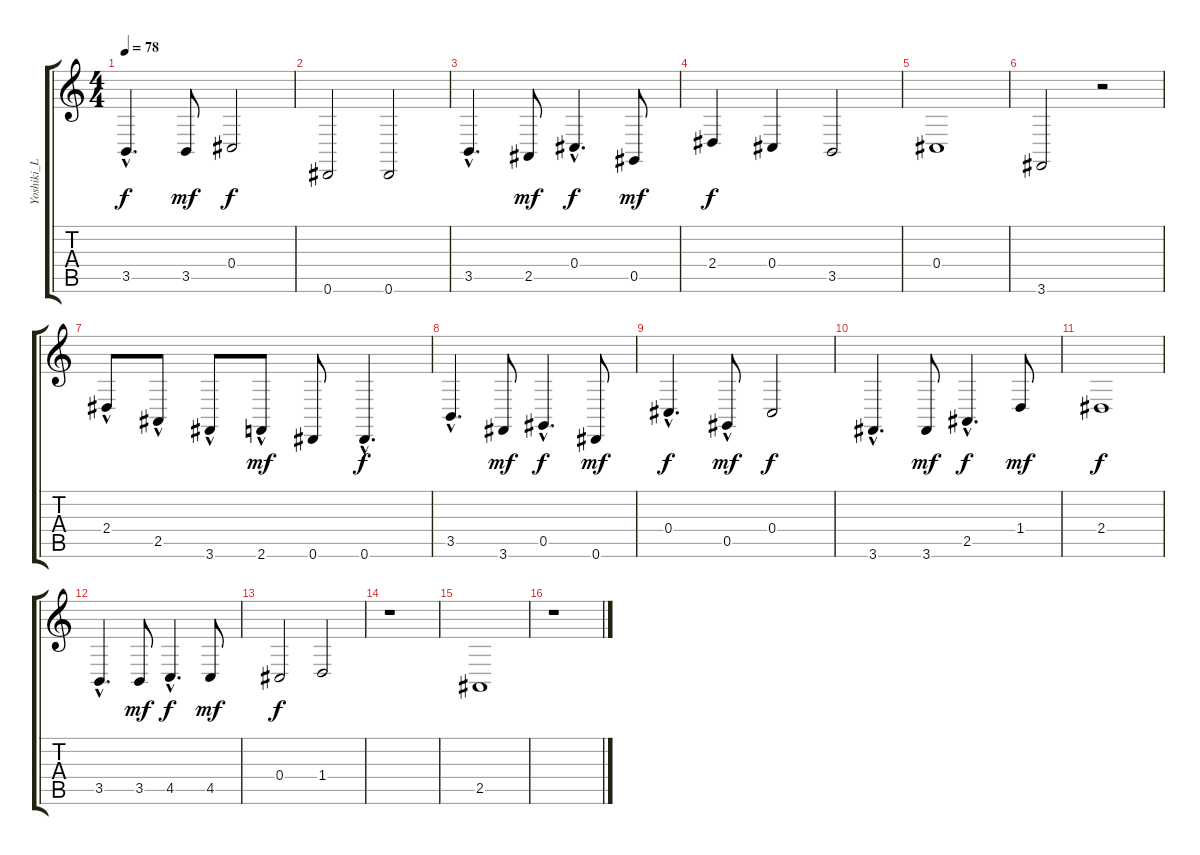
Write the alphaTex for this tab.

\track ("Yoshiki_L" "Yoshiki_L") {instrument acousticgrandpiano}
\staff {score tabs}
\tuning (Eb4 Bb3 Gb3 Db3 Ab2 Eb2) {hide}
\ts (4 4)
\tempo 78
\clef g2
\ks c
3.5{hac}.4{d dy f} 3.5.8{dy mf} 0.4.2{dy f} |
0.6.2 0.6.2 |
3.5{hac}.4{d} 2.5.8{dy mf} 0.4{hac}.4{d dy f} 0.5.8{dy mf} |
2.4.4{dy f} 0.4.4 3.5.2 |
0.4.1 |
3.6.2 r.2 |
2.4{hac}.8 2.5{hac}.8 3.6{hac}.8 2.6{hac}.8{dy mf} 0.6.8 0.6{hac}.4{d dy f} |
3.5{hac}.4{d} 3.6.8{dy mf} 0.5{hac}.4{d dy f} 0.6.8{dy mf} |
0.4{hac}.4{d dy f} 0.5{hac}.8{dy mf} 0.4.2{dy f} |
3.6{hac}.4{d} 3.6.8{dy mf} 2.5{hac}.4{d dy f} 1.4.8{dy mf} |
2.4.1{dy f} |
3.5{hac}.4{d} 3.5.8{dy mf} 4.5{hac}.4{d dy f} 4.5.8{dy mf} |
0.4.2{dy f} 1.4.2 |
r.1 |
2.5.1 |
r.1
